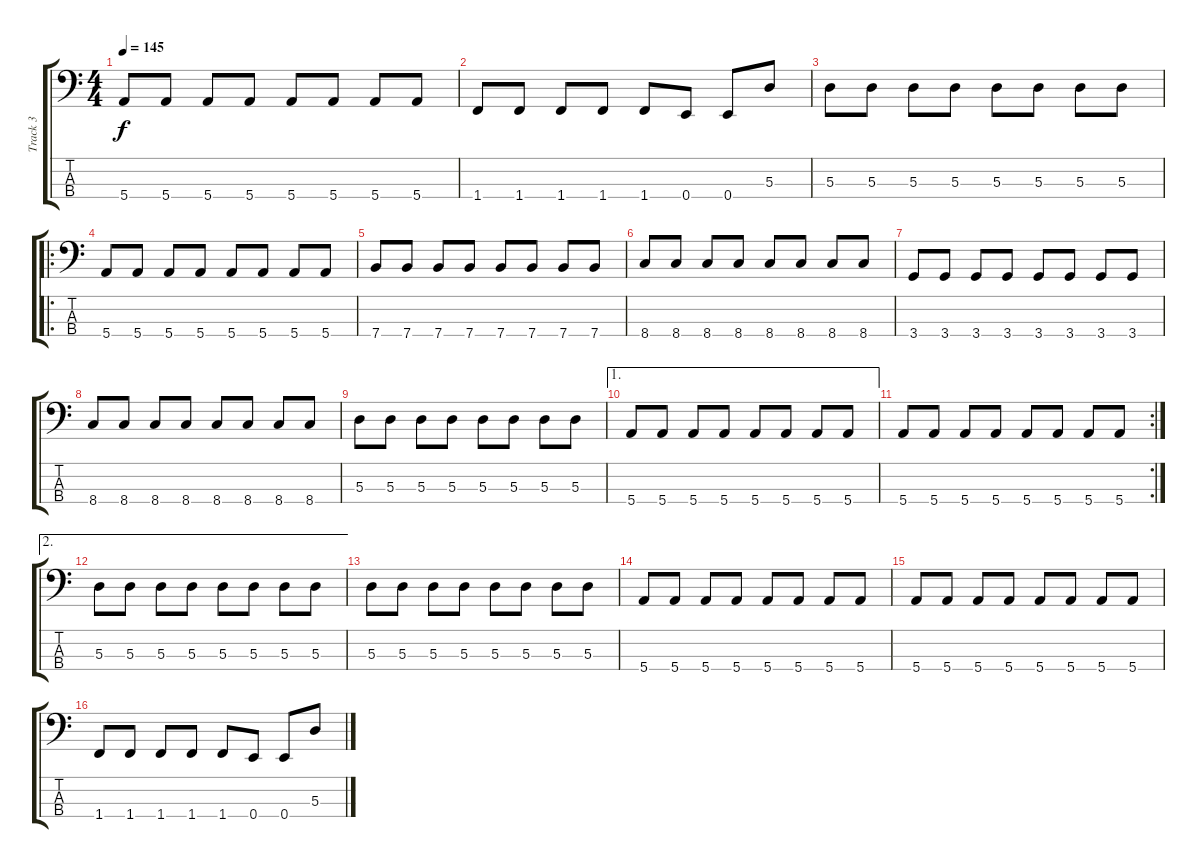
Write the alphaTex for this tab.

\track ("Track 3" "Track 3") {instrument electricbassfinger}
\staff {score tabs}
\tuning (G2 D2 A1 E1) {hide}
\ts (4 4)
\tempo 145
\clef f4
\ks c
5.4.8{dy f} 5.4.8 5.4.8 5.4.8 5.4.8 5.4.8 5.4.8 5.4.8 |
1.4.8 1.4.8 1.4.8 1.4.8 1.4.8 0.4.8 0.4.8 5.3.8 |
5.3.8 5.3.8 5.3.8 5.3.8 5.3.8 5.3.8 5.3.8 5.3.8 |
\ro
5.4.8 5.4.8 5.4.8 5.4.8 5.4.8 5.4.8 5.4.8 5.4.8 |
7.4.8 7.4.8 7.4.8 7.4.8 7.4.8 7.4.8 7.4.8 7.4.8 |
8.4.8 8.4.8 8.4.8 8.4.8 8.4.8 8.4.8 8.4.8 8.4.8 |
3.4.8 3.4.8 3.4.8 3.4.8 3.4.8 3.4.8 3.4.8 3.4.8 |
8.4.8 8.4.8 8.4.8 8.4.8 8.4.8 8.4.8 8.4.8 8.4.8 |
5.3.8 5.3.8 5.3.8 5.3.8 5.3.8 5.3.8 5.3.8 5.3.8 |
\ae 1
5.4.8 5.4.8 5.4.8 5.4.8 5.4.8 5.4.8 5.4.8 5.4.8 |
\rc 2
5.4.8 5.4.8 5.4.8 5.4.8 5.4.8 5.4.8 5.4.8 5.4.8 |
\ae 2
5.3.8 5.3.8 5.3.8 5.3.8 5.3.8 5.3.8 5.3.8 5.3.8 |
5.3.8 5.3.8 5.3.8 5.3.8 5.3.8 5.3.8 5.3.8 5.3.8 |
5.4.8 5.4.8 5.4.8 5.4.8 5.4.8 5.4.8 5.4.8 5.4.8 |
5.4.8 5.4.8 5.4.8 5.4.8 5.4.8 5.4.8 5.4.8 5.4.8 |
1.4.8 1.4.8 1.4.8 1.4.8 1.4.8 0.4.8 0.4.8 5.3.8
